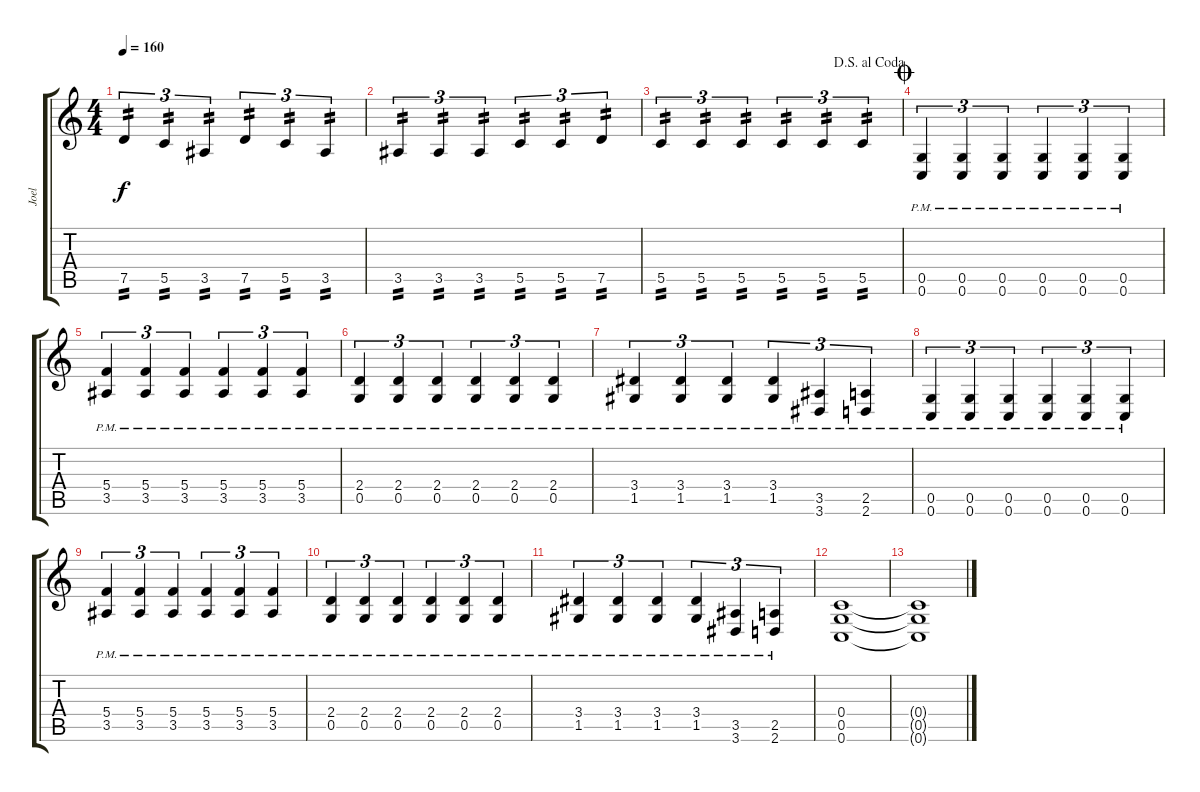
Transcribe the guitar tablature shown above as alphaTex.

\track ("Joel" "Joel") {instrument distortionguitar}
\staff {score tabs}
\tuning (D4 A3 F3 C3 G2 C2) {hide}
\ts (4 4)
\tempo 160
\clef g2
\ks c
7.5.4{tu (3 2) tp 2 dy f} 5.5.4{tu (3 2) tp 2} 3.5.4{tu (3 2) tp 2} 7.5.4{tu (3 2) tp 2} 5.5.4{tu (3 2) tp 2} 3.5.4{tu (3 2) tp 2} |
3.5.4{tu (3 2) tp 2} 3.5.4{tu (3 2) tp 2} 3.5.4{tu (3 2) tp 2} 5.5.4{tu (3 2) tp 2} 5.5.4{tu (3 2) tp 2} 7.5.4{tu (3 2) tp 2} |
\jump dalsegnoalcoda
5.5.4{tu (3 2) tp 2} 5.5.4{tu (3 2) tp 2} 5.5.4{tu (3 2) tp 2} 5.5.4{tu (3 2) tp 2} 5.5.4{tu (3 2) tp 2} 5.5.4{tu (3 2) tp 2} |
\jump coda
(0.5{pm} 0.6{pm}).4{tu (3 2)} (0.5{pm} 0.6{pm}).4{tu (3 2)} (0.5{pm} 0.6{pm}).4{tu (3 2)} (0.5{pm} 0.6{pm}).4{tu (3 2)} (0.5{pm} 0.6{pm}).4{tu (3 2)} (0.5{pm} 0.6{pm}).4{tu (3 2)} |
(5.4{pm} 3.5{pm}).4{tu (3 2)} (5.4{pm} 3.5{pm}).4{tu (3 2)} (5.4{pm} 3.5{pm}).4{tu (3 2)} (5.4{pm} 3.5{pm}).4{tu (3 2)} (5.4{pm} 3.5{pm}).4{tu (3 2)} (5.4{pm} 3.5{pm}).4{tu (3 2)} |
(2.4{pm} 0.5{pm}).4{tu (3 2)} (2.4{pm} 0.5{pm}).4{tu (3 2)} (2.4{pm} 0.5{pm}).4{tu (3 2)} (2.4{pm} 0.5{pm}).4{tu (3 2)} (2.4{pm} 0.5{pm}).4{tu (3 2)} (2.4{pm} 0.5{pm}).4{tu (3 2)} |
(3.4{pm} 1.5{pm}).4{tu (3 2)} (3.4{pm} 1.5{pm}).4{tu (3 2)} (3.4{pm} 1.5{pm}).4{tu (3 2)} (3.4{pm} 1.5{pm}).4{tu (3 2)} (3.5{pm} 3.6{pm}).4{tu (3 2)} (2.5{pm} 2.6{pm}).4{tu (3 2)} |
(0.5{pm} 0.6{pm}).4{tu (3 2)} (0.5{pm} 0.6{pm}).4{tu (3 2)} (0.5{pm} 0.6{pm}).4{tu (3 2)} (0.5{pm} 0.6{pm}).4{tu (3 2)} (0.5{pm} 0.6{pm}).4{tu (3 2)} (0.5{pm} 0.6{pm}).4{tu (3 2)} |
(5.4{pm} 3.5{pm}).4{tu (3 2)} (5.4{pm} 3.5{pm}).4{tu (3 2)} (5.4{pm} 3.5{pm}).4{tu (3 2)} (5.4{pm} 3.5{pm}).4{tu (3 2)} (5.4{pm} 3.5{pm}).4{tu (3 2)} (5.4{pm} 3.5{pm}).4{tu (3 2)} |
(2.4{pm} 0.5{pm}).4{tu (3 2)} (2.4{pm} 0.5{pm}).4{tu (3 2)} (2.4{pm} 0.5{pm}).4{tu (3 2)} (2.4{pm} 0.5{pm}).4{tu (3 2)} (2.4{pm} 0.5{pm}).4{tu (3 2)} (2.4{pm} 0.5{pm}).4{tu (3 2)} |
(3.4{pm} 1.5{pm}).4{tu (3 2)} (3.4{pm} 1.5{pm}).4{tu (3 2)} (3.4{pm} 1.5{pm}).4{tu (3 2)} (3.4{pm} 1.5{pm}).4{tu (3 2)} (3.5{pm} 3.6{pm}).4{tu (3 2)} (2.5{pm} 2.6{pm}).4{tu (3 2)} |
(0.4 0.5 0.6).1 |
(0.4{t} 0.5{t} 0.6{t}).1
